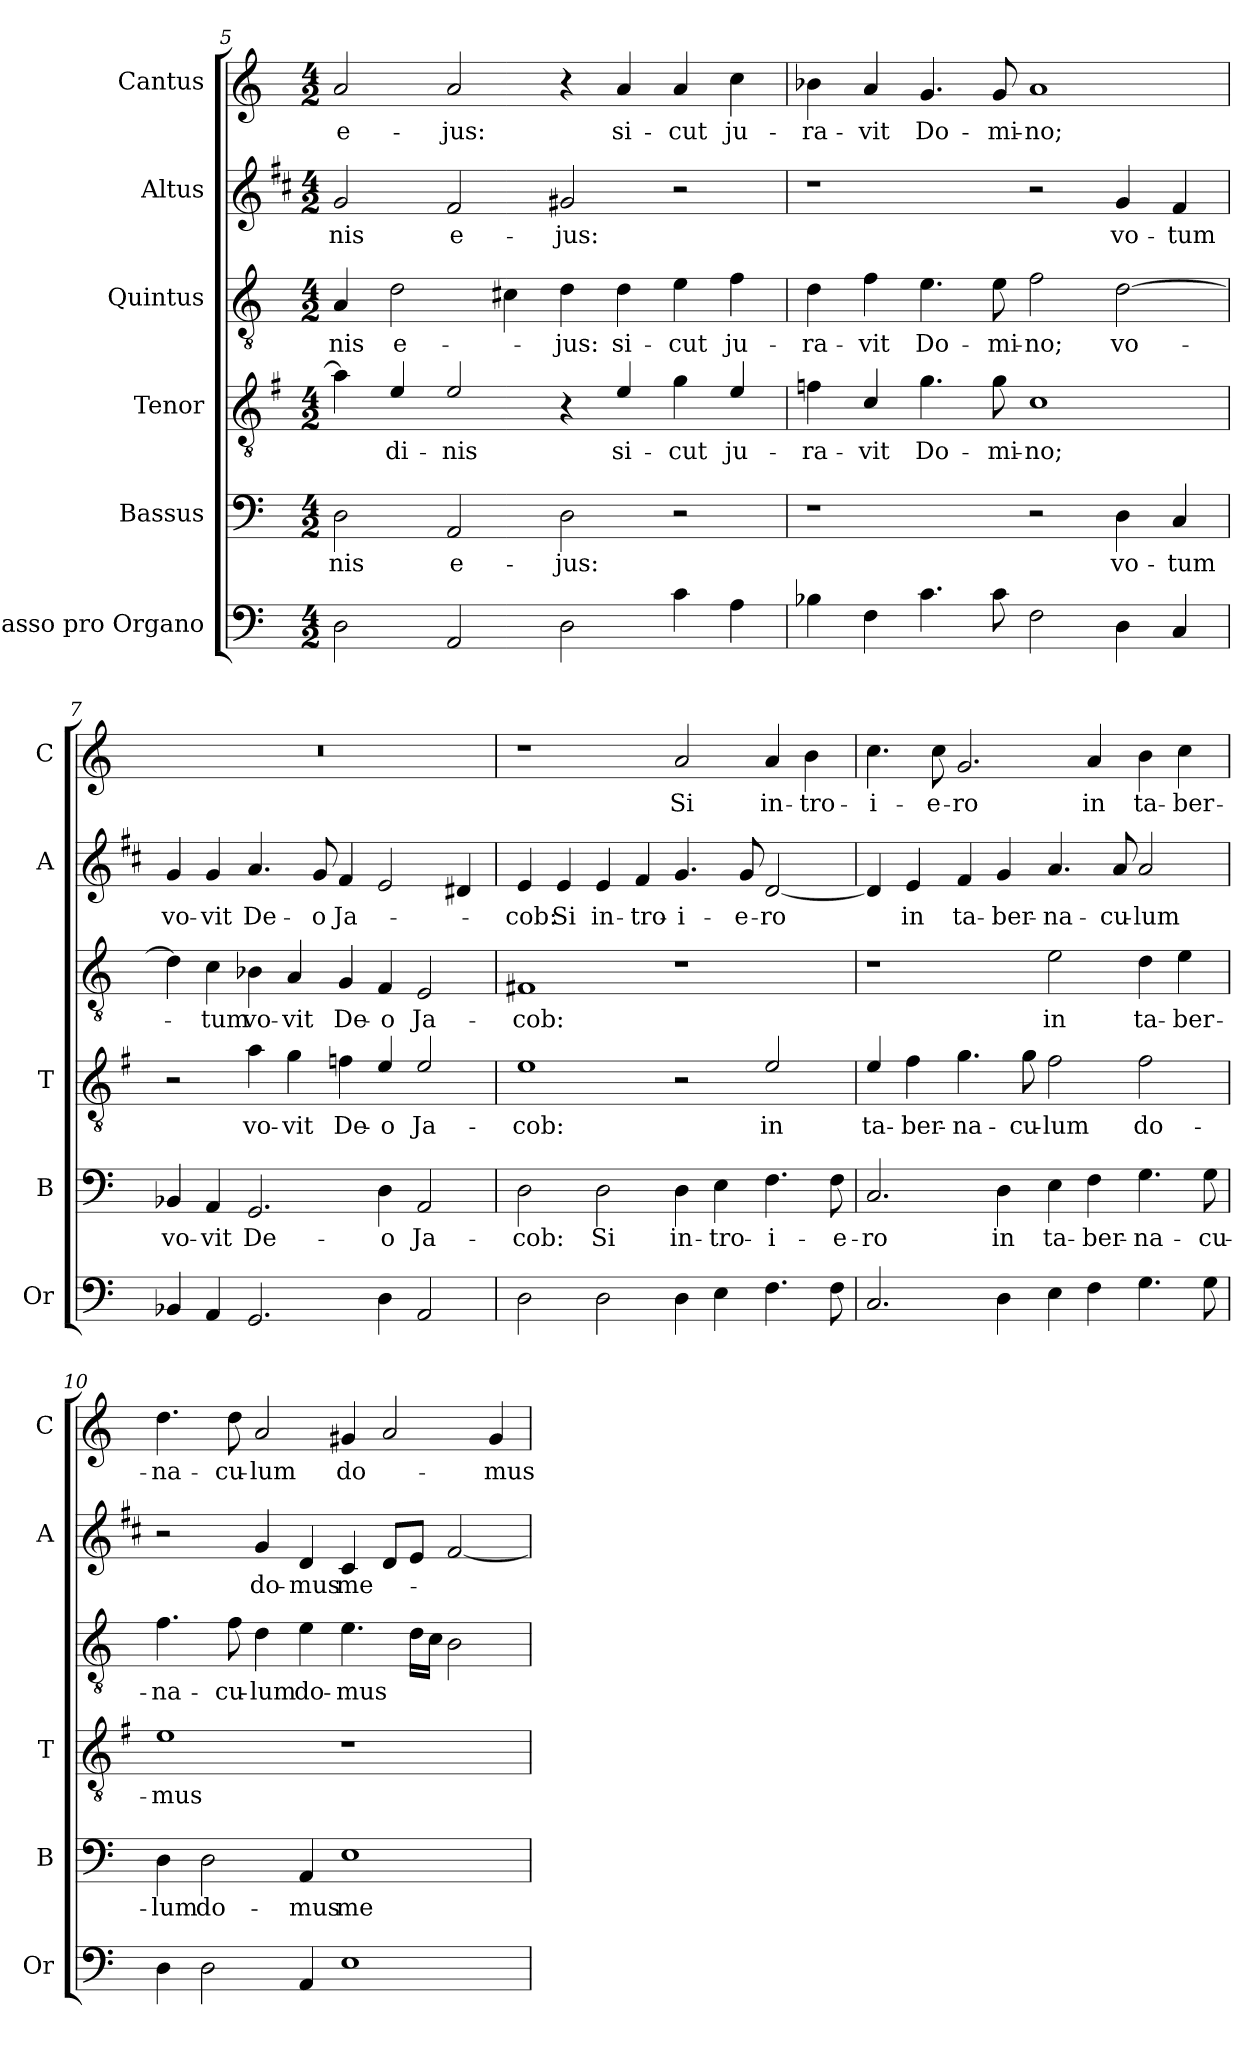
**kern	**kern	**text	**kern	**text	**kern	**text	**kern	**text	**kern	**text
*part6	*part5	*part5	*part4	*part4	*part3	*part3	*part2	*part2	*part1	*part1
*staff6	*staff5	*staff5	*staff4	*staff4	*staff3	*staff3	*staff2	*staff2	*staff1	*staff1
*I"Basso pro Organo	*I"Bassus	*	*I"Tenor	*	*I"Quintus	*	*I"Altus	*	*I"Cantus	*
*I'Or	*I'B	*	*I'T	*	*	*	*I'A	*	*I'C	*
!!LO:LB:g=z
*clefF4	*clefF4	*	*clefGv2	*	*clefGv2	*	*clefG2	*	*clefG2	*
*	*	*	*ITrd4c7	*	*	*	*ITrd1c2	*	*	*
*k[]	*k[]	*	*k[]	*	*k[]	*	*k[]	*	*k[]	*
*C:	*C:	*	*C:	*	*C:	*	*C:	*	*C:	*
*M4/2	*M4/2	*	*M4/2	*	*M4/2	*	*M4/2	*	*M4/2	*
=5	=5	=5	=5	=5	=5	=5	=5	=5	=5	=5
!	!	!LO:LY:b	!	!	!	!LO:LY:b	!	!LO:LY:b	!	!LO:LY:b
2D\	2D\	-nis	4d\]	.	4A/	-nis	2f/	-nis	2a/	e-
!	!	!	!	!LO:LY:b	!	!LO:LY:b	!	!	!	!
.	.	.	4A/	-di-	2d\	e-	.	.	.	.
!	!	!LO:LY:b	!	!LO:LY:b	!	!	!	!LO:LY:b	!	!LO:LY:b
2AA/	2AA/	e-	2A/	-nis	.	.	2e/	e-	2a/	-jus:
.	.	.	.	.	4c#X\	.	.	.	.	.
!	!	!LO:LY:b	!	!	!	!LO:LY:b	!	!LO:LY:b	!	!
2D\	2D\	-jus:	4r	.	4d\	-jus:	2f#X/	-jus:	4r	.
!	!	!	!	!LO:LY:b	!	!LO:LY:b	!	!	!	!LO:LY:b
.	.	.	4A/	si-	4d\	si-	.	.	4a/	si-
!	!	!	!	!LO:LY:b	!	!LO:LY:b	!	!	!	!LO:LY:b
4c\	2r	.	4c\	-cut	4e\	-cut	2r	.	4a/	-cut
!	!	!	!	!LO:LY:b	!	!LO:LY:b	!	!	!	!LO:LY:b
4A\	.	.	4A/	ju-	4f\	ju-	.	.	4cc\	ju-
=6	=6	=6	=6	=6	=6	=6	=6	=6	=6	=6
!	!	!	!	!LO:LY:b	!	!LO:LY:b	!	!	!	!LO:LY:b
4B-X\	1r	.	4B-X\	-ra-	4d\	-ra-	1r	.	4b-X\	-ra-
!	!	!	!	!LO:LY:b	!	!LO:LY:b	!	!	!	!LO:LY:b
4F\	.	.	4F/	-vit	4f\	-vit	.	.	4a/	-vit
!	!	!	!	!LO:LY:b	!	!LO:LY:b	!	!	!	!LO:LY:b
4.c\	.	.	4.c\	Do-	4.e\	Do-	.	.	4.g/	Do-
!	!	!	!	!LO:LY:b	!	!LO:LY:b	!	!	!	!LO:LY:b
8c\	.	.	8c\	-mi-	8e\	-mi-	.	.	8g/	-mi-
!	!	!	!	!LO:LY:b	!	!LO:LY:b	!	!	!	!LO:LY:b
2F\	2r	.	1F	-no;	2f\	-no;	2r	.	1a	-no;
!	!	!LO:LY:b	!	!	!	!LO:LY:b	!	!LO:LY:b	!	!
4D\	4D\	vo-	.	.	[2d\	vo-	4f/	vo-	.	.
!	!	!LO:LY:b	!	!	!	!	!	!LO:LY:b	!	!
4C/	4C/	-tum	.	.	.	.	4e/	-tum	.	.
=7	=7	=7	=7	=7	=7	=7	=7	=7	=7	=7
!	!	!LO:LY:b	!	!	!	!	!	!LO:LY:b	!	!
4BB-X/	4BB-X/	vo-	2r	.	4d\]	.	4f/	vo-	0r	.
!	!	!LO:LY:b	!	!	!	!LO:LY:b	!	!LO:LY:b	!	!
4AA/	4AA/	-vit	.	.	4c\	-tum	4f/	-vit	.	.
!	!	!LO:LY:b	!	!LO:LY:b	!	!LO:LY:b	!	!LO:LY:b	!	!
2.GG/	2.GG/	De-	4d\	vo-	4B-X\	vo-	4.g/	De-	.	.
!	!	!	!	!LO:LY:b	!	!LO:LY:b	!	!	!	!
.	.	.	4c\	-vit	4A/	-vit	.	.	.	.
!	!	!	!	!	!	!	!	!LO:LY:b	!	!
.	.	.	.	.	.	.	8f/	-o	.	.
!	!	!	!	!LO:LY:b	!	!LO:LY:b	!	!LO:LY:b	!	!
.	.	.	4B-X\	De-	4G/	De-	4e/	Ja-	.	.
!	!	!LO:LY:b	!	!LO:LY:b	!	!LO:LY:b	!	!	!	!
4D\	4D\	-o	4A/	-o	4F/	-o	2d/	.	.	.
!	!	!LO:LY:b	!	!LO:LY:b	!	!LO:LY:b	!	!	!	!
2AA/	2AA/	Ja-	2A/	Ja-	2E/	Ja-	.	.	.	.
.	.	.	.	.	.	.	4c#X/	.	.	.
=8	=8	=8	=8	=8	=8	=8	=8	=8	=8	=8
!	!	!LO:LY:b	!	!LO:LY:b	!	!LO:LY:b	!	!LO:LY:b	!	!
2D\	2D\	-cob:	1A	-cob:	1F#X	-cob:	4d/	-cob:	1r	.
!	!	!	!	!	!	!	!	!LO:LY:b	!	!
.	.	.	.	.	.	.	4d/	Si	.	.
!	!	!LO:LY:b	!	!	!	!	!	!LO:LY:b	!	!
2D\	2D\	Si	.	.	.	.	4d/	in-	.	.
!	!	!	!	!	!	!	!	!LO:LY:b	!	!
.	.	.	.	.	.	.	4e/	-tro-	.	.
!	!	!LO:LY:b	!	!	!	!	!	!LO:LY:b	!	!LO:LY:b
4D\	4D\	in-	2r	.	1r	.	4.f/	-i-	2a/	Si
!	!	!LO:LY:b	!	!	!	!	!	!	!	!
4E\	4E\	-tro-	.	.	.	.	.	.	.	.
!	!	!	!	!	!	!	!	!LO:LY:b	!	!
.	.	.	.	.	.	.	8f/	-e-	.	.
!	!	!LO:LY:b	!	!LO:LY:b	!	!	!	!LO:LY:b	!	!LO:LY:b
4.F\	4.F\	-i-	2A/	in	.	.	[2c/	-ro	4a/	in-
!	!	!	!	!	!	!	!	!	!	!LO:LY:b
.	.	.	.	.	.	.	.	.	4b\	-tro-
!	!	!LO:LY:b	!	!	!	!	!	!	!	!
8F\	8F\	-e-	.	.	.	.	.	.	.	.
!!LO:PB:g=z
=9	=9	=9	=9	=9	=9	=9	=9	=9	=9	=9
!	!	!LO:LY:b	!	!LO:LY:b	!	!	!	!	!	!LO:LY:b
2.C/	2.C/	-ro	4A/	ta-	1r	.	4c/]	.	4.cc\	-i-
!	!	!	!	!LO:LY:b	!	!	!	!LO:LY:b	!	!
.	.	.	4B\	-ber-	.	.	4d/	in	.	.
!	!	!	!	!	!	!	!	!	!	!LO:LY:b
.	.	.	.	.	.	.	.	.	8cc\	-e-
!	!	!	!	!LO:LY:b	!	!	!	!LO:LY:b	!	!LO:LY:b
.	.	.	4.c\	-na-	.	.	4e/	ta-	2.g/	-ro
!	!	!LO:LY:b	!	!	!	!	!	!LO:LY:b	!	!
4D\	4D\	in	.	.	.	.	4f/	-ber-	.	.
!	!	!	!	!LO:LY:b	!	!	!	!	!	!
.	.	.	8c\	-cu-	.	.	.	.	.	.
!	!	!LO:LY:b	!	!LO:LY:b	!	!LO:LY:b	!	!LO:LY:b	!	!
4E\	4E\	ta-	2B\	-lum	2e\	in	4.g/	-na-	.	.
!	!	!LO:LY:b	!	!	!	!	!	!	!	!LO:LY:b
4F\	4F\	-ber-	.	.	.	.	.	.	4a/	in
!	!	!	!	!	!	!	!	!LO:LY:b	!	!
.	.	.	.	.	.	.	8g/	-cu-	.	.
!	!	!LO:LY:b	!	!LO:LY:b	!	!LO:LY:b	!	!LO:LY:b	!	!LO:LY:b
4.G\	4.G\	-na-	2B\	do-	4d\	ta-	2g/	-lum	4b\	ta-
!	!	!	!	!	!	!LO:LY:b	!	!	!	!LO:LY:b
.	.	.	.	.	4e\	-ber-	.	.	4cc\	-ber-
!	!	!LO:LY:b	!	!	!	!	!	!	!	!
8G\	8G\	-cu-	.	.	.	.	.	.	.	.
=10	=10	=10	=10	=10	=10	=10	=10	=10	=10	=10
!	!	!LO:LY:b	!	!LO:LY:b	!	!LO:LY:b	!	!	!	!LO:LY:b
4D\	4D\	-lum	1A	-mus	4.f\	-na-	2r	.	4.dd\	-na-
!	!	!LO:LY:b	!	!	!	!	!	!	!	!
2D\	2D\	do-	.	.	.	.	.	.	.	.
!	!	!	!	!	!	!LO:LY:b	!	!	!	!LO:LY:b
.	.	.	.	.	8f\	-cu-	.	.	8dd\	-cu-
!	!	!	!	!	!	!LO:LY:b	!	!LO:LY:b	!	!LO:LY:b
.	.	.	.	.	4d\	-lum	4f/	do-	2a/	-lum
!	!	!LO:LY:b	!	!	!	!LO:LY:b	!	!LO:LY:b	!	!
4AA/	4AA/	-mus	.	.	4e\	do-	4c/	-mus	.	.
!	!	!LO:LY:b	!	!	!	!LO:LY:b	!	!LO:LY:b	!	!LO:LY:b
1E	1E	me-	1r	.	4.e\	-mus	4B/	me-	4g#X/	do-
.	.	.	.	.	.	.	8c/L	.	2a/	.
.	.	.	.	.	16d\LL	.	8d/J	.	.	.
.	.	.	.	.	16c\JJ	.	.	.	.	.
.	.	.	.	.	2B\	.	[2e/	.	.	.
!	!	!	!	!	!	!	!	!	!	!LO:LY:b
.	.	.	.	.	.	.	.	.	4g#/	-mus
=	=	=	=	=	=	=	=	=	=	=
*-	*-	*-	*-	*-	*-	*-	*-	*-	*-	*-
